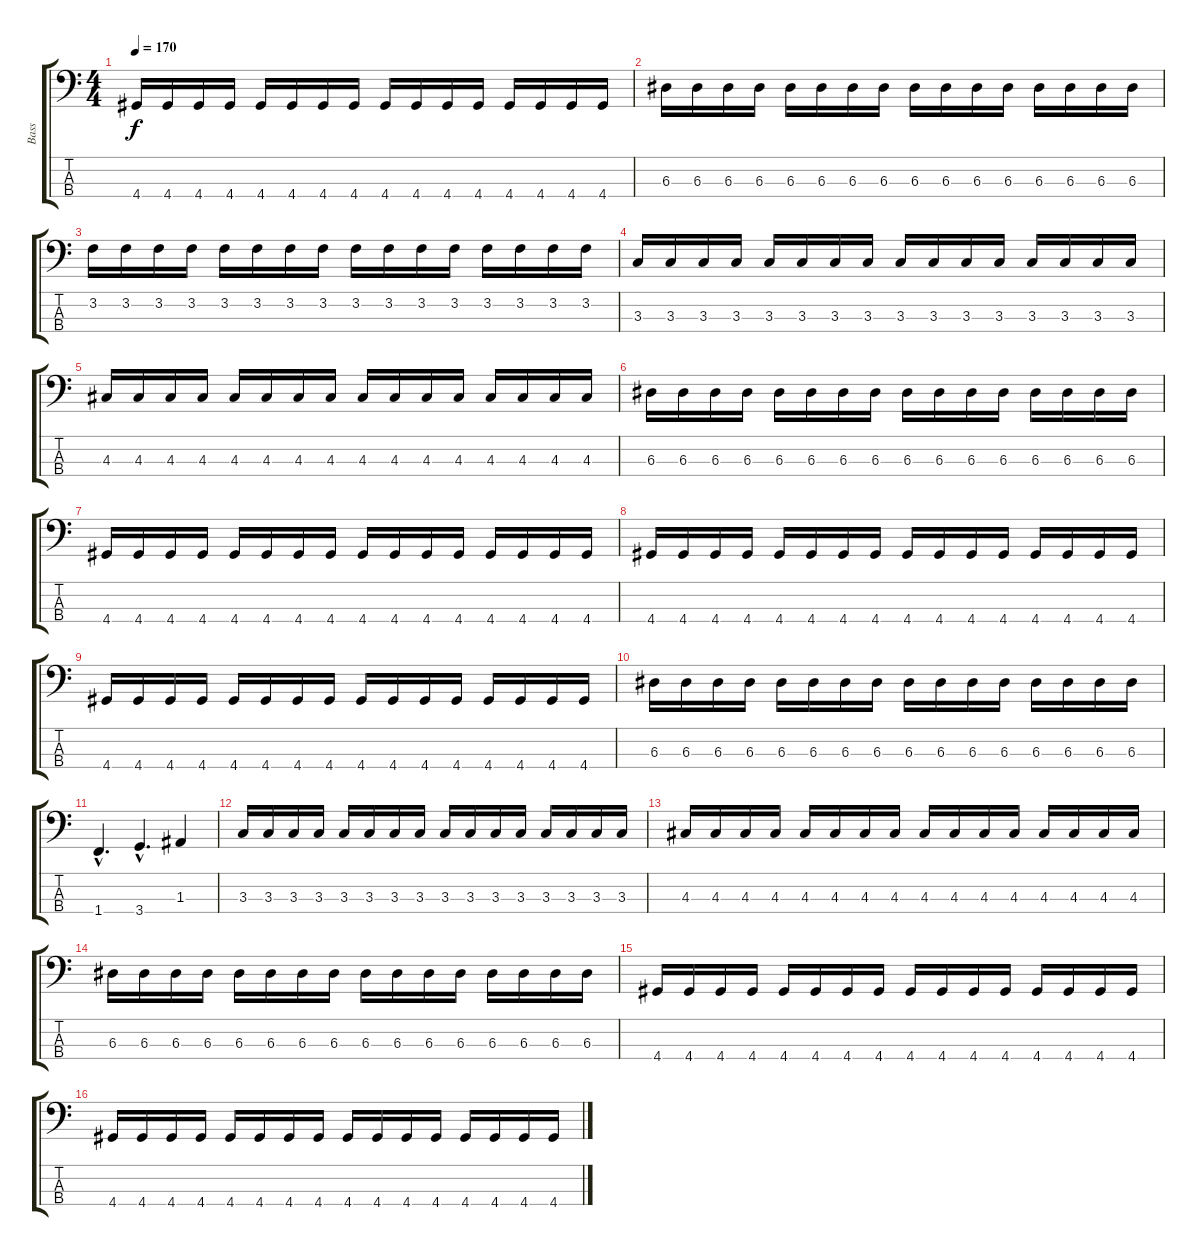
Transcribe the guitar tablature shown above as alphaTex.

\track ("Bass" "Bass") {instrument electricbassfinger}
\staff {score tabs}
\tuning (G2 D2 A1 E1) {hide}
\ts (4 4)
\tempo 170
\clef f4
\ks c
4.4.16{dy f} 4.4.16 4.4.16 4.4.16 4.4.16 4.4.16 4.4.16 4.4.16 4.4.16 4.4.16 4.4.16 4.4.16 4.4.16 4.4.16 4.4.16 4.4.16 |
6.3.16 6.3.16 6.3.16 6.3.16 6.3.16 6.3.16 6.3.16 6.3.16 6.3.16 6.3.16 6.3.16 6.3.16 6.3.16 6.3.16 6.3.16 6.3.16 |
3.2.16 3.2.16 3.2.16 3.2.16 3.2.16 3.2.16 3.2.16 3.2.16 3.2.16 3.2.16 3.2.16 3.2.16 3.2.16 3.2.16 3.2.16 3.2.16 |
3.3.16 3.3.16 3.3.16 3.3.16 3.3.16 3.3.16 3.3.16 3.3.16 3.3.16 3.3.16 3.3.16 3.3.16 3.3.16 3.3.16 3.3.16 3.3.16 |
4.3.16 4.3.16 4.3.16 4.3.16 4.3.16 4.3.16 4.3.16 4.3.16 4.3.16 4.3.16 4.3.16 4.3.16 4.3.16 4.3.16 4.3.16 4.3.16 |
6.3.16 6.3.16 6.3.16 6.3.16 6.3.16 6.3.16 6.3.16 6.3.16 6.3.16 6.3.16 6.3.16 6.3.16 6.3.16 6.3.16 6.3.16 6.3.16 |
4.4.16 4.4.16 4.4.16 4.4.16 4.4.16 4.4.16 4.4.16 4.4.16 4.4.16 4.4.16 4.4.16 4.4.16 4.4.16 4.4.16 4.4.16 4.4.16 |
4.4.16 4.4.16 4.4.16 4.4.16 4.4.16 4.4.16 4.4.16 4.4.16 4.4.16 4.4.16 4.4.16 4.4.16 4.4.16 4.4.16 4.4.16 4.4.16 |
4.4.16 4.4.16 4.4.16 4.4.16 4.4.16 4.4.16 4.4.16 4.4.16 4.4.16 4.4.16 4.4.16 4.4.16 4.4.16 4.4.16 4.4.16 4.4.16 |
6.3.16 6.3.16 6.3.16 6.3.16 6.3.16 6.3.16 6.3.16 6.3.16 6.3.16 6.3.16 6.3.16 6.3.16 6.3.16 6.3.16 6.3.16 6.3.16 |
1.4{hac}.4{d} 3.4{hac}.4{d} 1.3.4 |
3.3.16 3.3.16 3.3.16 3.3.16 3.3.16 3.3.16 3.3.16 3.3.16 3.3.16 3.3.16 3.3.16 3.3.16 3.3.16 3.3.16 3.3.16 3.3.16 |
4.3.16 4.3.16 4.3.16 4.3.16 4.3.16 4.3.16 4.3.16 4.3.16 4.3.16 4.3.16 4.3.16 4.3.16 4.3.16 4.3.16 4.3.16 4.3.16 |
6.3.16 6.3.16 6.3.16 6.3.16 6.3.16 6.3.16 6.3.16 6.3.16 6.3.16 6.3.16 6.3.16 6.3.16 6.3.16 6.3.16 6.3.16 6.3.16 |
4.4.16 4.4.16 4.4.16 4.4.16 4.4.16 4.4.16 4.4.16 4.4.16 4.4.16 4.4.16 4.4.16 4.4.16 4.4.16 4.4.16 4.4.16 4.4.16 |
4.4.16 4.4.16 4.4.16 4.4.16 4.4.16 4.4.16 4.4.16 4.4.16 4.4.16 4.4.16 4.4.16 4.4.16 4.4.16 4.4.16 4.4.16 4.4.16
